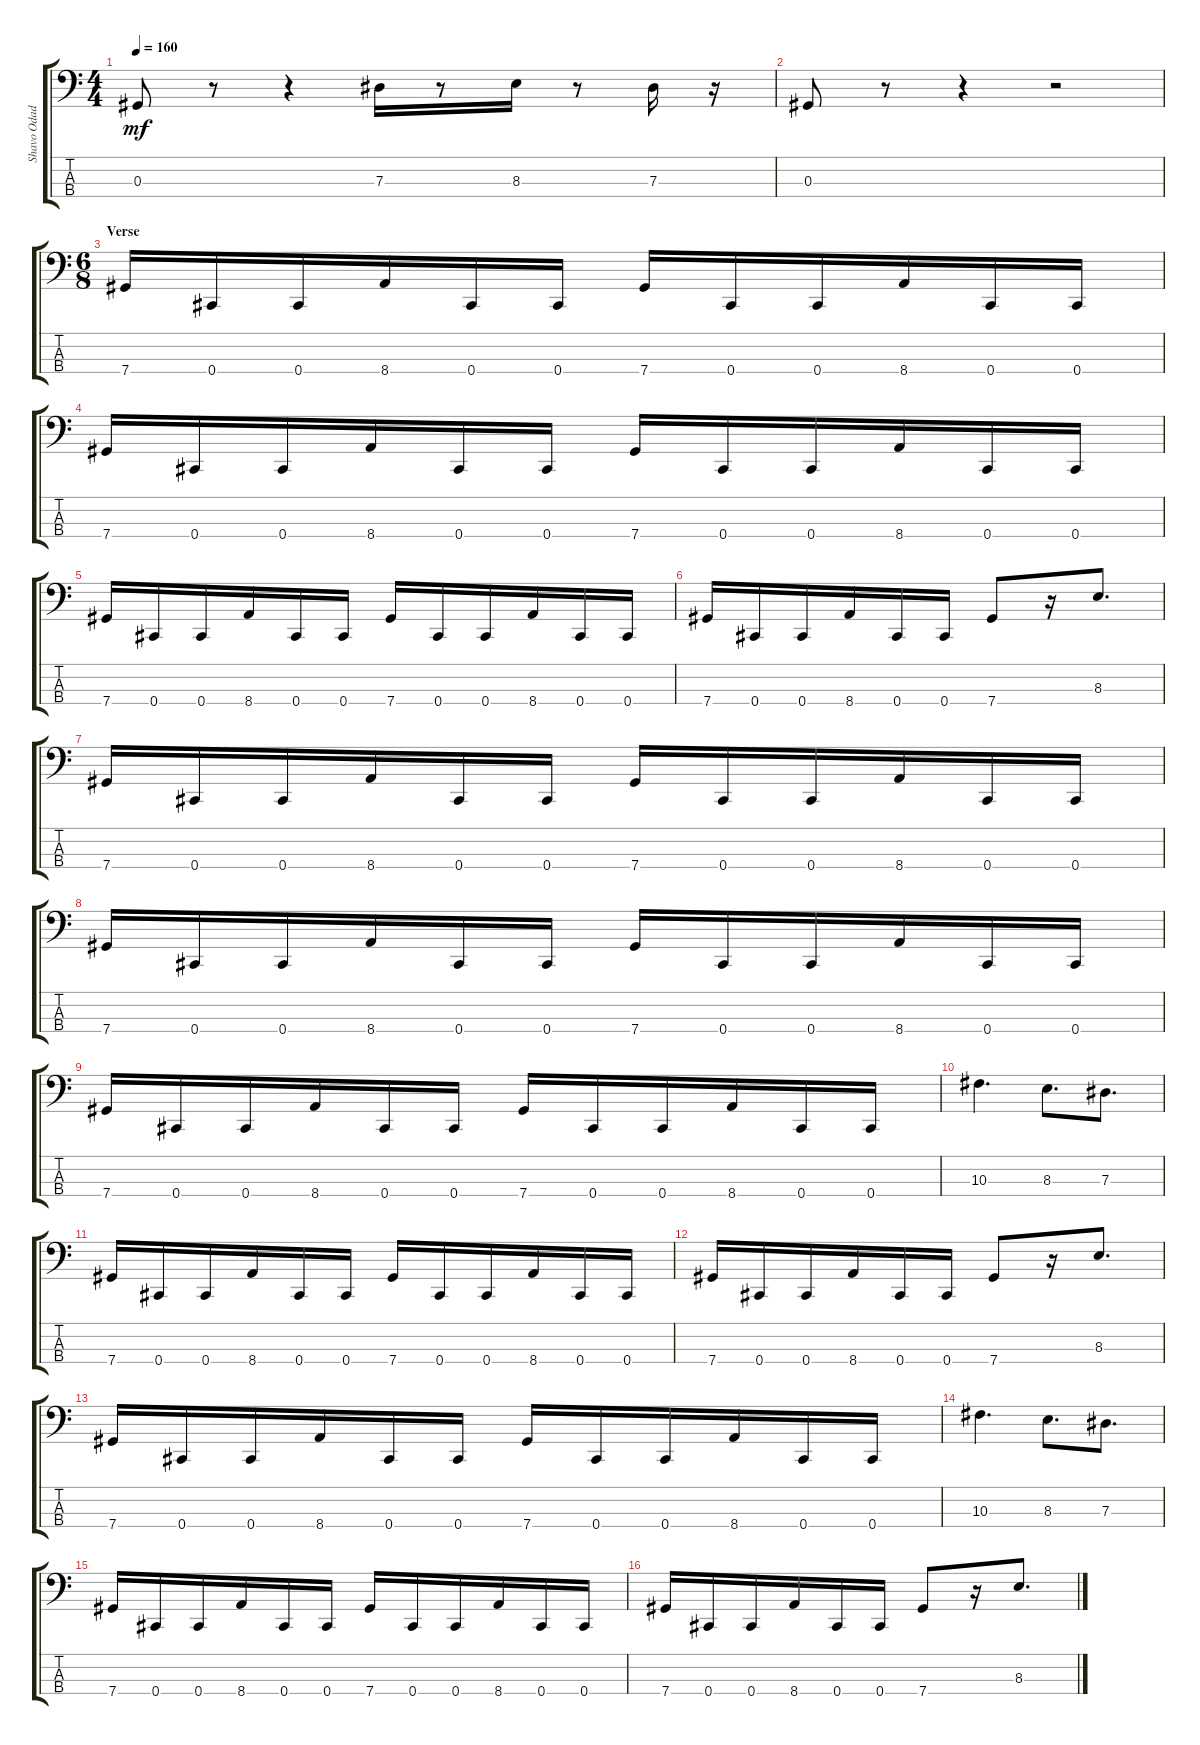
\track ("Shavo Odadjian" "Shavo Odad") {instrument electricbassfinger}
\staff {score tabs}
\tuning (Gb2 Db2 Ab1 Db1) {hide}
\ts (4 4)
\tempo 160
\clef f4
\ks c
0.3.8{dy mf} r.8 r.4 7.3.16 r.8 8.3.16 r.8 7.3.16 r.16 |
0.3.8 r.8 r.4 r.2 |
\ts (6 8)
\section ("" "Verse ")
7.4.16 0.4.16 0.4.16 8.4.16 0.4.16 0.4.16 7.4.16 0.4.16 0.4.16 8.4.16 0.4.16 0.4.16 |
7.4.16 0.4.16 0.4.16 8.4.16 0.4.16 0.4.16 7.4.16 0.4.16 0.4.16 8.4.16 0.4.16 0.4.16 |
7.4.16 0.4.16 0.4.16 8.4.16 0.4.16 0.4.16 7.4.16 0.4.16 0.4.16 8.4.16 0.4.16 0.4.16 |
7.4.16 0.4.16 0.4.16 8.4.16 0.4.16 0.4.16 7.4.8 r.16 8.3.8{d} |
7.4.16 0.4.16 0.4.16 8.4.16 0.4.16 0.4.16 7.4.16 0.4.16 0.4.16 8.4.16 0.4.16 0.4.16 |
7.4.16 0.4.16 0.4.16 8.4.16 0.4.16 0.4.16 7.4.16 0.4.16 0.4.16 8.4.16 0.4.16 0.4.16 |
7.4.16 0.4.16 0.4.16 8.4.16 0.4.16 0.4.16 7.4.16 0.4.16 0.4.16 8.4.16 0.4.16 0.4.16 |
10.3.4{d} 8.3.8{d} 7.3.8{d} |
7.4.16 0.4.16 0.4.16 8.4.16 0.4.16 0.4.16 7.4.16 0.4.16 0.4.16 8.4.16 0.4.16 0.4.16 |
7.4.16 0.4.16 0.4.16 8.4.16 0.4.16 0.4.16 7.4.8 r.16 8.3.8{d} |
7.4.16 0.4.16 0.4.16 8.4.16 0.4.16 0.4.16 7.4.16 0.4.16 0.4.16 8.4.16 0.4.16 0.4.16 |
10.3.4{d} 8.3.8{d} 7.3.8{d} |
7.4.16 0.4.16 0.4.16 8.4.16 0.4.16 0.4.16 7.4.16 0.4.16 0.4.16 8.4.16 0.4.16 0.4.16 |
7.4.16 0.4.16 0.4.16 8.4.16 0.4.16 0.4.16 7.4.8 r.16 8.3.8{d}
